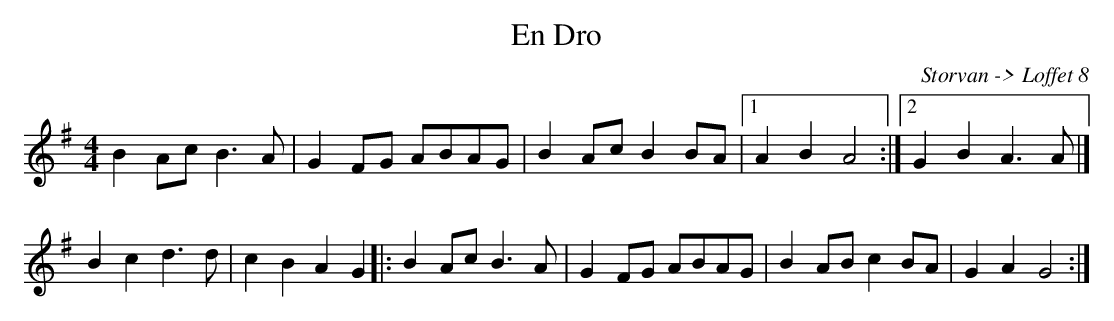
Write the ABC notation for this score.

X:1
T:En Dro
C:Storvan -> Loffet 8
M:4/4
L:1/8
K:G
B2Ac B3A|G2FG ABAG|B2Ac B2BA|1 A2B2 A4:|2 G2B2A3A|]
B2c2 d3d|c2B2A2G2|:B2Ac B3A|G2FG ABAG|B2AB c2BA|G2A2 G4:|
